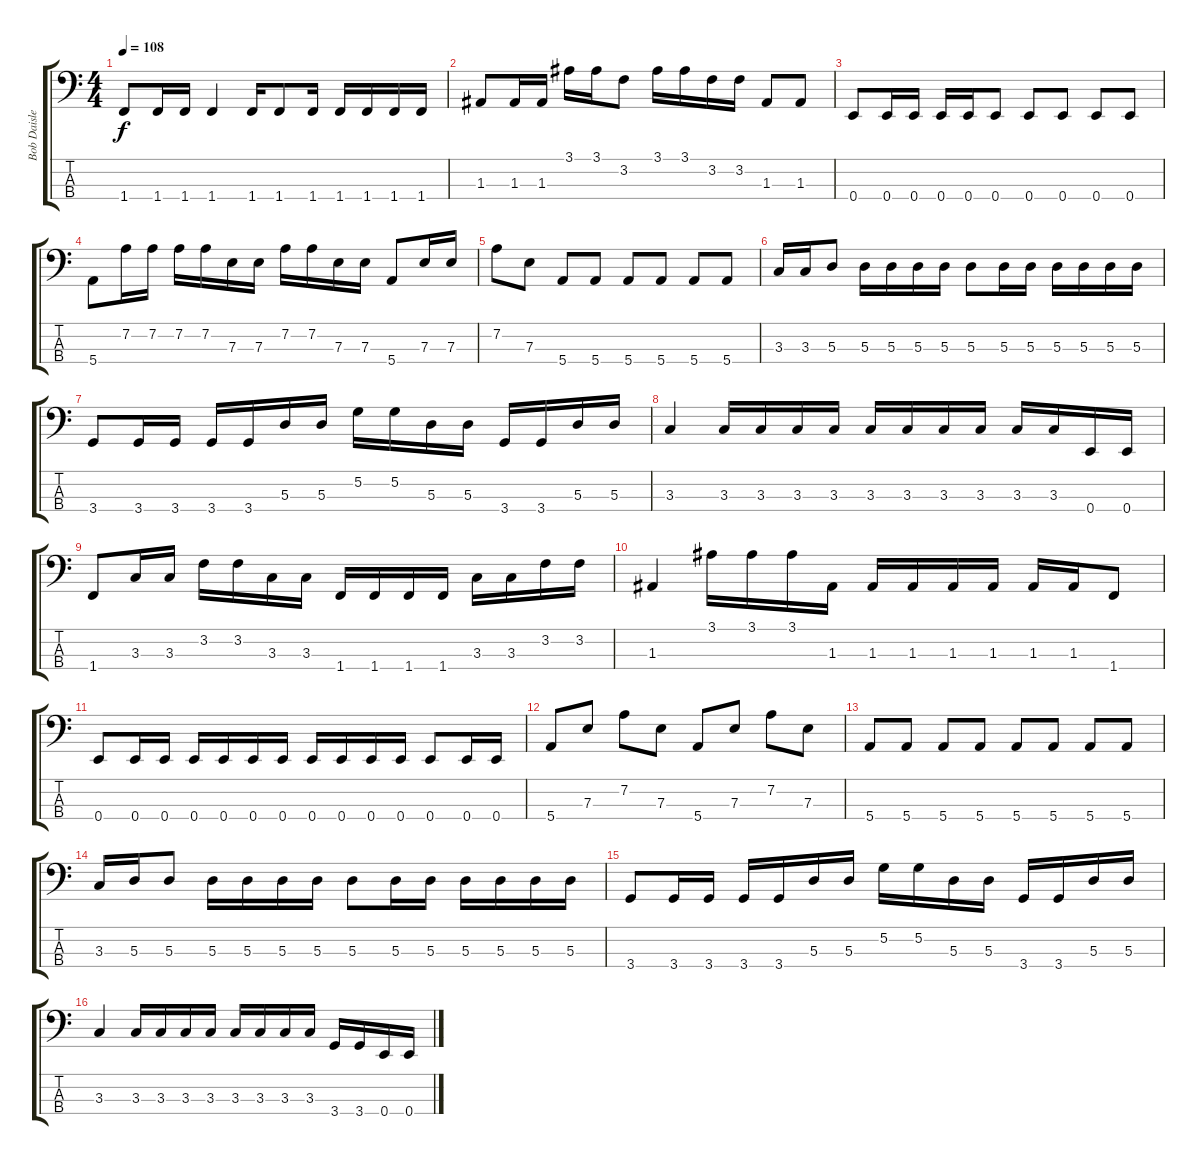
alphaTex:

\track ("Bob Daisley" "Bob Daisle") {instrument electricbassfinger}
\staff {score tabs}
\tuning (G2 D2 A1 E1) {hide}
\ts (4 4)
\tempo 108
\clef f4
\ks c
1.4.8{dy f} 1.4.16 1.4.16 1.4.4 1.4.16 1.4.8 1.4.16 1.4.16 1.4.16 1.4.16 1.4.16 |
1.3.8 1.3.16 1.3.16 3.1.16 3.1.16 3.2.8 3.1.16 3.1.16 3.2.16 3.2.16 1.3.8 1.3.8 |
0.4.8 0.4.16 0.4.16 0.4.16 0.4.16 0.4.8 0.4.8 0.4.8 0.4.8 0.4.8 |
5.4.8 7.2.16 7.2.16 7.2.16 7.2.16 7.3.16 7.3.16 7.2.16 7.2.16 7.3.16 7.3.16 5.4.8 7.3.16 7.3.16 |
7.2.8 7.3.8 5.4.8 5.4.8 5.4.8 5.4.8 5.4.8 5.4.8 |
3.3.16 3.3.16 5.3.8 5.3.16 5.3.16 5.3.16 5.3.16 5.3.8 5.3.16 5.3.16 5.3.16 5.3.16 5.3.16 5.3.16 |
3.4.8 3.4.16 3.4.16 3.4.16 3.4.16 5.3.16 5.3.16 5.2.16 5.2.16 5.3.16 5.3.16 3.4.16 3.4.16 5.3.16 5.3.16 |
3.3.4 3.3.16 3.3.16 3.3.16 3.3.16 3.3.16 3.3.16 3.3.16 3.3.16 3.3.16 3.3.16 0.4.16 0.4.16 |
1.4.8 3.3.16 3.3.16 3.2.16 3.2.16 3.3.16 3.3.16 1.4.16 1.4.16 1.4.16 1.4.16 3.3.16 3.3.16 3.2.16 3.2.16 |
1.3.4 3.1.16 3.1.16 3.1.16 1.3.16 1.3.16 1.3.16 1.3.16 1.3.16 1.3.16 1.3.16 1.4.8 |
0.4.8 0.4.16 0.4.16 0.4.16 0.4.16 0.4.16 0.4.16 0.4.16 0.4.16 0.4.16 0.4.16 0.4.8 0.4.16 0.4.16 |
5.4.8 7.3.8 7.2.8 7.3.8 5.4.8 7.3.8 7.2.8 7.3.8 |
5.4.8 5.4.8 5.4.8 5.4.8 5.4.8 5.4.8 5.4.8 5.4.8 |
3.3.16 5.3.16 5.3.8 5.3.16 5.3.16 5.3.16 5.3.16 5.3.8 5.3.16 5.3.16 5.3.16 5.3.16 5.3.16 5.3.16 |
3.4.8 3.4.16 3.4.16 3.4.16 3.4.16 5.3.16 5.3.16 5.2.16 5.2.16 5.3.16 5.3.16 3.4.16 3.4.16 5.3.16 5.3.16 |
3.3.4 3.3.16 3.3.16 3.3.16 3.3.16 3.3.16 3.3.16 3.3.16 3.3.16 3.4.16 3.4.16 0.4.16 0.4.16
